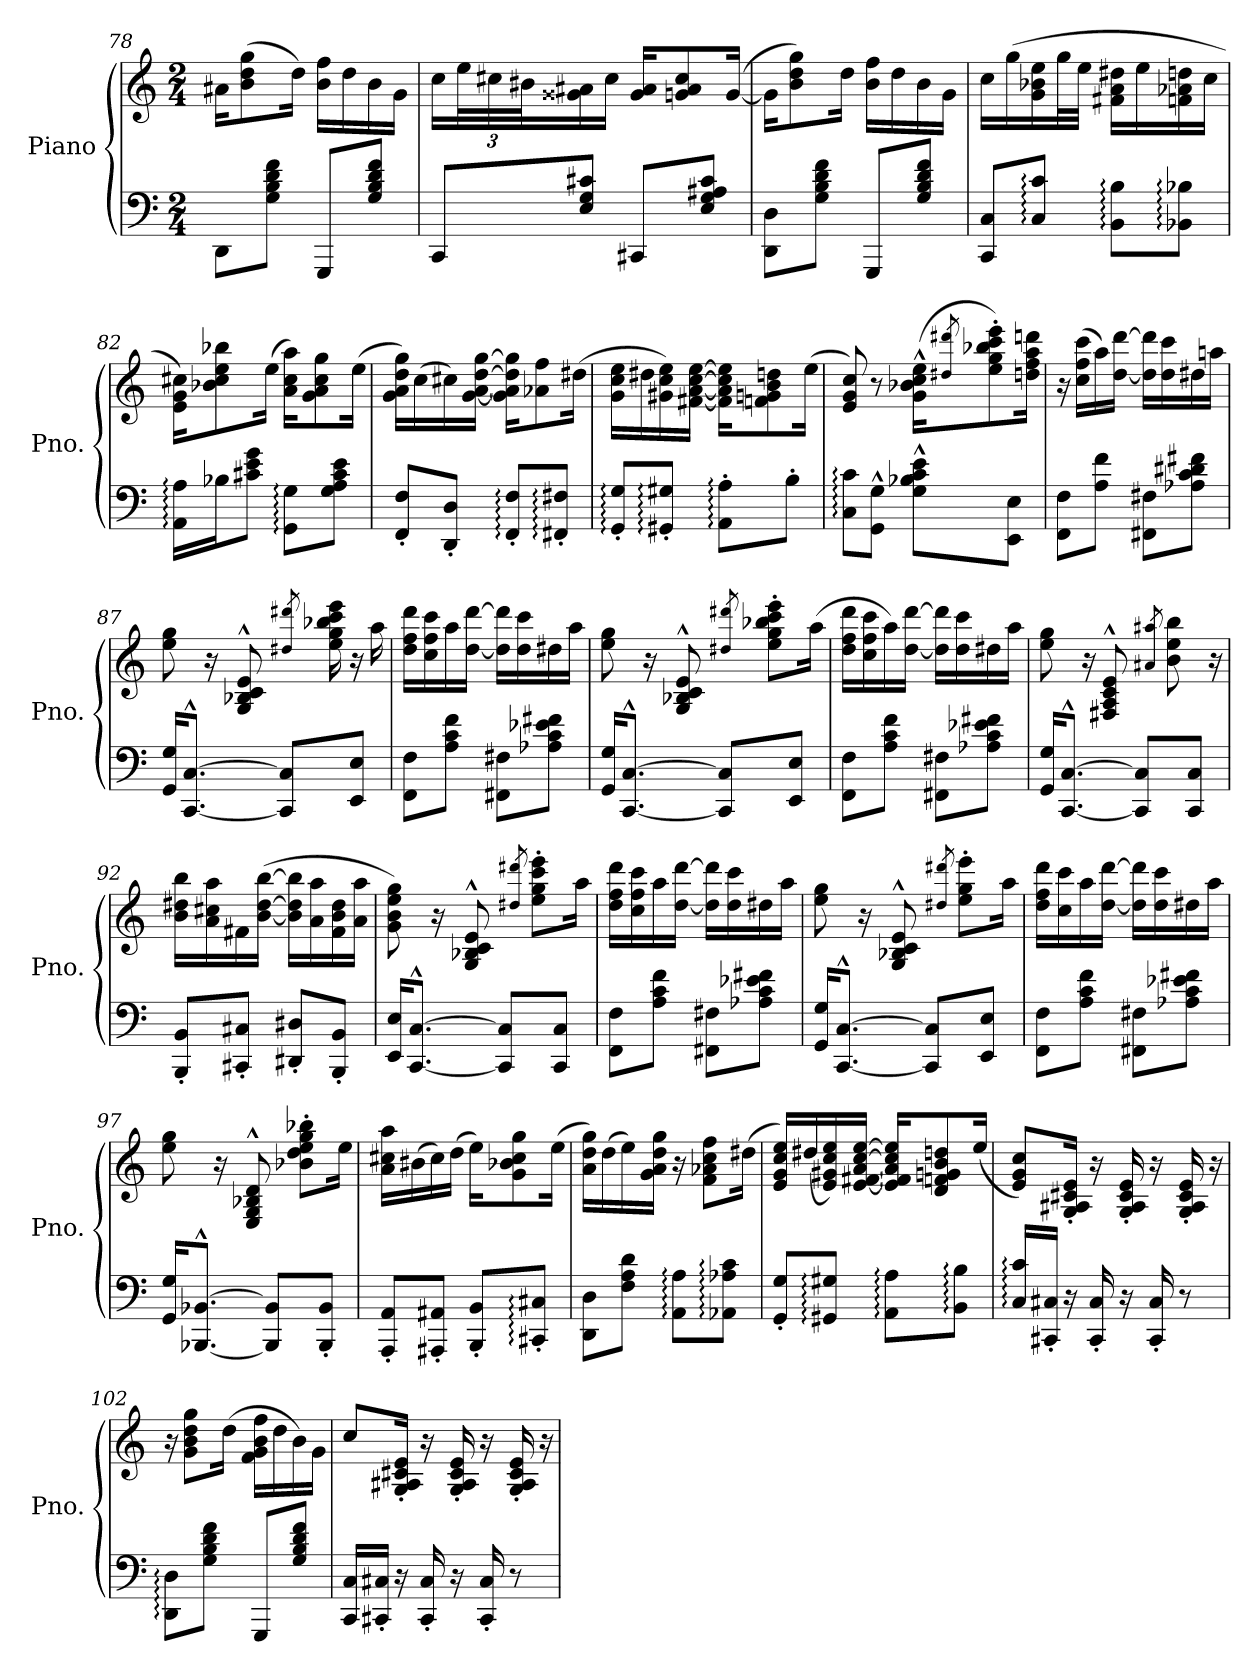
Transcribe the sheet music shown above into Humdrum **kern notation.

**kern	**kern
*part1	*part1
*staff2	*staff1
*I"Piano	*
*I'Pno.	*
!!LO:LB:g=z
*clefF4	*clefG2
*k[]	*k[]
*M2/4	*M2/4
=78	=78
8DD\L	16a#X\KL
.	(>8b\ 8dd\ 8gg\
8G\ 8B\ 8d\ 8f\J	.
.	16dd\Jk)
8GGG/L	16b\ 16ff\LL
.	16dd\
8G/ 8B/ 8d/ 8f/J	16b\
.	16g\JJ
=79	=79
8CC/L	16cc\LL
*	*Xbrackettup
.	48ee\L
.	48cc#X\
.	48b#X\J
8E/ 8G/ 8c#X/J	16g##X\ 16a#X\
.	16cc#\JJ
8CC#X/L	16g##/ 16a#/KL
.	8gn/ 8a#/ 8cc#/
8E/ 8G/ 8A#X/ 8c#/J	.
.	(>[16g/Jk
=80	=80
8DD\ 8D\L	16g\KL]
.	8b\ 8dd\ 8gg\)
8G\ 8B\ 8d\ 8f\J	.
.	16dd\Jk
8GGG/L	16b\ 16ff\LL
.	16dd\
8G/ 8B/ 8d/ 8f/J	16b\
.	16g\JJ
=81	=81
8CC/ 8C/L	16cc\LL
.	(>16gg\
8C/: 8c/:J	16g\ 16b-X\ 16ee\
.	32gg\L
.	32ee\JJJ
8BB\: 8B\:L	16f#X\ 16a\ 16dd#X\LL
.	16ee\
8BB-X\: 8B-X\:J	16fn\ 16a-X\ 16ddn\
.	16cc\JJ
!!LO:LB:g=z
=82	=82
16AA\: 16A\:LL	16e\ 16g\ 16cc#X\KL)
16B-X\J	8b-X\ 8cc#\ 8ee\ 8bb-X\
8c#X\ 8e\ 8g\J	.
.	(>16ee\Jk
8GG\: 8G\:L	16a\ 16cc#\ 16aa\KL)
.	8g\ 8a\ 8cc#\ 8gg\
8G\ 8A\ 8c#\ 8e\J	.
.	(>16ee\Jk
=83	=83
8FF/' 8F/'L	16g\ 16a\ 16dd\ 16gg\LL)
.	(>16cc\
8DD/' 8D/'J	16cc#X\)
.	[16g\ [16a\ [16dd\ [16gg\JJ
8FF/:' 8F/:'L	16g\] 16a\] 16dd\] 16gg\]KL
.	8a-X\ 8ff\
8FF#X/:' 8F#X/:'J	.
.	(>16dd#X\Jk
=84	=84
8GG/:' 8G/:'L	16g\ 16cc\ 16ee\LL
.	16dd#X\
8GG#X/:' 8G#X/:'J	16g#X\ 16cc\ 16ee\)
.	[16f#X\ [16a\ [16cc\ [16ee\JJ
8AA\:' 8A\:'L	16f#\] 16a\] 16cc\] 16ee\]KL
.	8fn\ 8gn\ 8b\ 8ddn\
8B'\J	.
.	(>16ee\Jk
=85	=85
8C\: 8c\:L	8e/ 8g/ 8cc/)
8GG\^^ 8G\^^J	8r
8G\^^ 8B-X\^^ 8c\^^ 8e\^^L	(>16g\^^ 16b-X\^^ 16cc\^^ 16ee\^^KL
.	8qdd#X/ 8qddd#X/
.	8ee\' 8gg\' 8bb-X\' 8ccc\' 8eee\')
8EE\ 8E\J	.
.	16ddn\ 16ff\ 16aa\ 16dddn\Jk
!!LO:LB:g=z
=86	=86
8FF\ 8F\L	16r
.	(>16cc\ 16ff\ 16ccc\LL
8A\ 8f\J	16aa\)
.	[16dd\ [16ddd\JJ
8FF#X\ 8F#X\L	16dd\] 16ddd\]LL
.	16dd\ 16ccc\
8A-X\ 8c\ 8d#X\ 8f#X\J	16dd#X\
.	16aan\JJ
=87	=87
16GG/ 16G/KL	8ee\ 8gg\
[8.CC/^^ [8.C/^^J	.
.	16r
.	8G/^^ 8B-X/^^ 8c/^^ 8e/^^
8CC/] 8C/]L	.
.	8qdd#X/ 8qddd#X/
.	16ee\ 16gg\ 16bb-X\ 16ccc\ 16eee\
8EE/ 8E/J	16r
.	16aa\
=88	=88
8FF\ 8F\L	16dd\ 16ff\ 16ddd\LL
.	16cc\ 16ff\ 16ccc\
8A\ 8c\ 8f\J	16aa\
.	[16dd\ [16ddd\JJ
8FF#X\ 8F#X\L	16dd\] 16ddd\]LL
.	16dd\ 16ccc\
8A-X\ 8c\ 8e-X\ 8f#X\J	16dd#X\
.	16aa\JJ
=89	=89
16GG/ 16G/KL	8ee\ 8gg\
[8.CC/^^ [8.C/^^J	.
.	16r
.	8G/^^ 8B-X/^^ 8c/^^ 8e/^^
8CC/] 8C/]L	.
.	8qdd#X/ 8qddd#X/
.	8ee\' 8gg\' 8bb-X\' 8ccc\' 8eee\'L
8EE/ 8E/J	.
.	(>16aa\Jk
!!LO:PB:g=z
=90	=90
8FF\ 8F\L	16dd\ 16ff\ 16ddd\LL
.	16cc\ 16ff\ 16ccc\
8A\ 8c\ 8f\J	16aa\)
.	[16dd\ [16ddd\JJ
8FF#X\ 8F#X\L	16dd\] 16ddd\]LL
.	16dd\ 16ccc\
8A-X\ 8c\ 8e-X\ 8f#X\J	16dd#X\
.	16aa\JJ
=91	=91
16GG/ 16G/KL	8ee\ 8gg\
[8.CC/^^ [8.C/^^J	.
.	16r
.	8F#X/^^ 8A/^^ 8c/^^ 8e/^^
8CC/] 8C/]L	.
.	8qa#X/ 8qaa#X/
.	8b\ 8ee\ 8bb\
8CC/ 8C/J	.
.	16r
=92	=92
8BBB/' 8BB/'L	16b\ 16dd#X\ 16bb\LL
.	16a\ 16cc#X\ 16aa\
8CC#X/' 8C#X/'J	16f#X\
.	(>[16b\ [16dd#\ [16bb\JJ
8DD#X/' 8D#X/'L	16b\] 16dd#\] 16bb\]LL
.	16a\ 16aa\
8BBB/' 8BB/'J	16f#\ 16b\ 16dd#\
.	16a\ 16aa\JJ
=93	=93
16EE/ 16E/KL	8g\ 8b\ 8ee\ 8gg\)
[8.CC/^^ [8.C/^^J	.
.	16r
.	8G/^^ 8B-X/^^ 8c/^^ 8e/^^
8CC/] 8C/]L	.
.	8qdd#X/ 8qddd#X/
.	8ee\' 8gg\' 8ccc\' 8eee\'L
8CC/ 8C/J	.
.	16aa\Jk
!!LO:LB:g=z
=94	=94
8FF\ 8F\L	16dd\ 16ff\ 16ddd\LL
.	16cc\ 16ff\ 16ccc\
8A\ 8c\ 8f\J	16aa\
.	[16dd\ [16ddd\JJ
8FF#X\ 8F#X\L	16dd\] 16ddd\]LL
.	16dd\ 16ccc\
8A-X\ 8c\ 8e-X\ 8f#X\J	16dd#X\
.	16aa\JJ
=95	=95
16GG/ 16G/KL	8ee\ 8gg\
[8.CC/^^ [8.C/^^J	.
.	16r
.	8G/^^ 8B-X/^^ 8c/^^ 8e/^^
8CC/] 8C/]L	.
.	8qdd#X/ 8qddd#X/
.	8ee\' 8gg\' 8eee\'L
8EE/ 8E/J	.
.	16aa\Jk
=96	=96
8FF\ 8F\L	16dd\ 16ff\ 16ddd\LL
.	16cc\ 16ccc\
8A\ 8c\ 8f\J	16aa\
.	[16dd\ [16ddd\JJ
8FF#X\ 8F#X\L	16dd\] 16ddd\]LL
.	16dd\ 16ccc\
8A-X\ 8c\ 8e-X\ 8f#X\J	16dd#X\
.	16aa\JJ
=97	=97
16GG/ 16G/KL	8ee\ 8gg\
[8.BBB-X/^^ [8.BB-X/^^J	.
.	16r
.	8E/^^ 8G/^^ 8B-X/^^ 8d/^^
8BBB-/] 8BB-/]L	.
.	8b-X\' 8dd\' 8ee\' 8gg\' 8bb-X\'L
8BBB-/' 8BB-/'J	.
.	16ee\Jk
!!LO:LB:g=z
=98	=98
8AAA/' 8AA/'L	16a\ 16cc#X\ 16aa\LL
.	(>16b#X\
8AAA#X/' 8AA#X/'J	16cc#\)
.	(>16dd\JJ
8BBB/' 8BB/'L	16ee\KL)
.	8g\ 8b-X\ 8cc#\ 8gg\
8CC#X/:' 8C#X/:'J	.
.	(>16ee\Jk
=99	=99
8DD\ 8D\L	16a\ 16dd\ 16gg\LL)
.	(>16dd\
8F\ 8A\ 8d\J	16ee\)
.	16g\ 16a\ 16dd\ 16gg\JJ
8AA\: 8A\:L	16r
.	8f\ 8a-X\ 8cc\ 8ff\L
8AA-X\: 8A-X\: 8c\:J	.
.	(>16dd#X\Jk
=100	=100
8GG/' 8G/'L	16e/ 16g/ 16cc/ 16ee/LL)
.	(<16dd#X/
8GG#X/: 8G#X/:J	16e/ 16g#X/ 16cc/ 16ee/)
.	[16e/ [16f#X/ [16a/ [16cc/ [16ee/JJ
8AA\: 8A\:L	16e/] 16f#/] 16a/] 16cc/] 16ee/]KL
.	8d/ 8fn/ 8gn/ 8b/ 8ddn/
8BB\: 8B\:J	.
.	(<16ee/Jk
=101	=101
16C/: 16c/:LL	8e/ 8g/ 8cc/L)
16CC#X/' 16C#X/'JJ	.
16r	16G/' 16A#X/' 16c#X/' 16e/'Jk
16CC#/' 16C#/'	16r
16r	16G/' 16A#/' 16c#/' 16e/'
16CC#/' 16C#/'	16r
8r	16G/' 16A#/' 16c#/' 16e/'
.	16r
!!LO:LB:g=z
=102	=102
8DD\: 8D\:L	16r
.	8g\ 8b\ 8dd\ 8gg\L
8G\ 8B\ 8d\ 8f\J	.
.	(>16dd\Jk
8GGG/L	16f\ 16g\ 16b\ 16ff\LL
.	16dd\
8G/ 8B/ 8d/ 8f/J	16b\)
.	16g\JJ
=103	=103
16CC/ 16C/LL	8cc/L
16CC#X/' 16C#X/'JJ	.
16r	16G/' 16A#X/' 16c#X/' 16e/'Jk
16CC#/' 16C#/'	16r
16r	16G/' 16A#/' 16c#/' 16e/'
16CC#/' 16C#/'	16r
8r	16G/' 16A#/' 16c#/' 16e/'
.	16r
=	=
*-	*-
